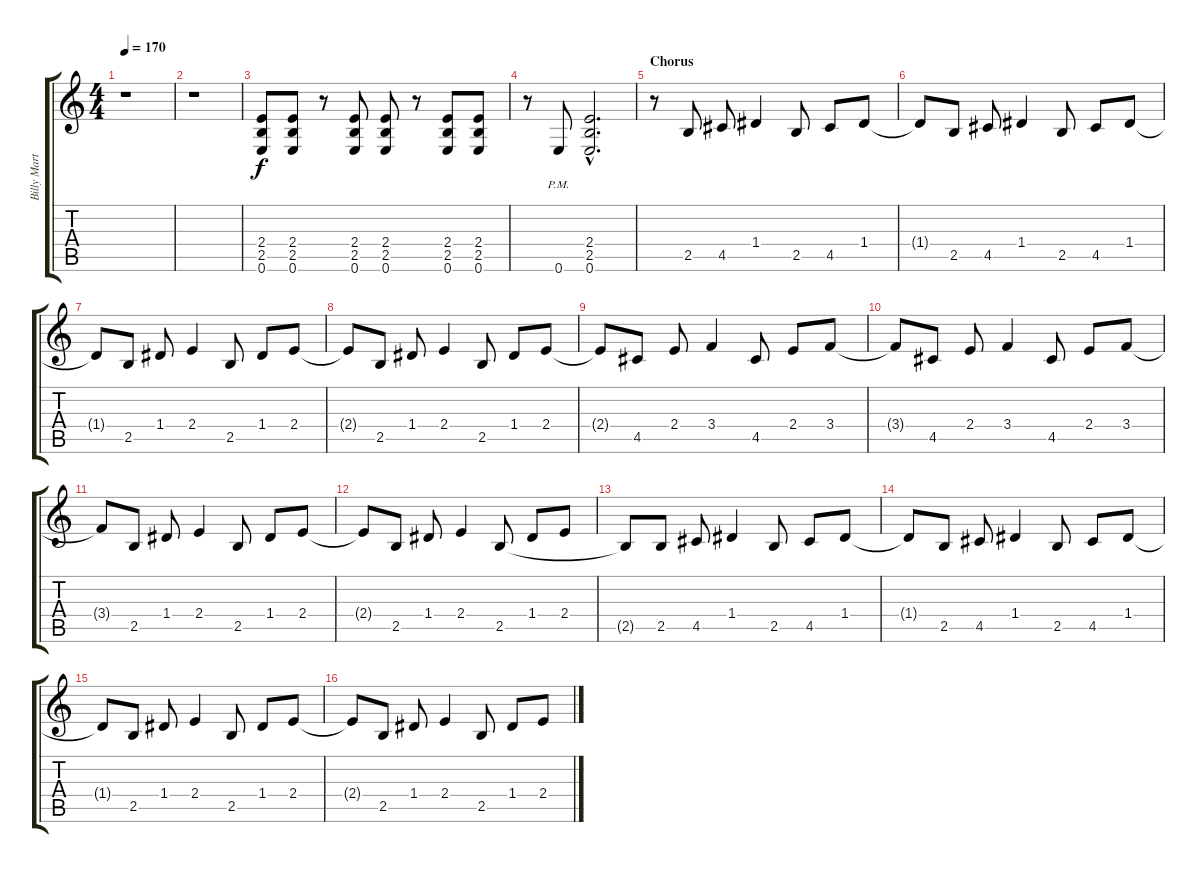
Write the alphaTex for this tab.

\track ("Billy Martin" "Billy Mart") {instrument distortionguitar}
\staff {score tabs}
\tuning (E4 B3 G3 D3 A2 E2) {hide}
\ts (4 4)
\tempo 170
\clef g2
\ks c
r.1{dy f} |
r.1 |
(2.4 2.5 0.6).8 (2.4 2.5 0.6).8 r.8 (2.4 2.5 0.6).8 (2.4 2.5 0.6).8 r.8 (2.4 2.5 0.6).8 (2.4 2.5 0.6).8 |
r.8 0.6{pm}.8 (2.4{hac} 2.5{hac} 0.6{hac}).2{d} |
\section ("" "Chorus")
r.8{balance 13 instrument electricguitarclean} 2.5.8 4.5.8 1.4.4 2.5.8 4.5.8 1.4.8 |
1.4{t}.8 2.5.8 4.5.8 1.4.4 2.5.8 4.5.8 1.4.8 |
1.4{t}.8 2.5.8 1.4.8 2.4.4 2.5.8 1.4.8 2.4.8 |
2.4{t}.8 2.5.8 1.4.8 2.4.4 2.5.8 1.4.8 2.4.8 |
2.4{t}.8 4.5.8 2.4.8 3.4.4 4.5.8 2.4.8 3.4.8 |
3.4{t}.8 4.5.8 2.4.8 3.4.4 4.5.8 2.4.8 3.4.8 |
3.4{t}.8 2.5.8 1.4.8 2.4.4 2.5.8 1.4.8 2.4.8 |
2.4{t}.8 2.5.8 1.4.8 2.4.4 2.5.8 1.4.8 2.4.8 |
2.5{t}.8{balance 16 instrument electricguitarclean} 2.5.8 4.5.8 1.4.4 2.5.8 4.5.8 1.4.8 |
1.4{t}.8 2.5.8 4.5.8 1.4.4 2.5.8 4.5.8 1.4.8 |
1.4{t}.8 2.5.8 1.4.8 2.4.4 2.5.8 1.4.8 2.4.8 |
2.4{t}.8 2.5.8 1.4.8 2.4.4 2.5.8 1.4.8 2.4.8
